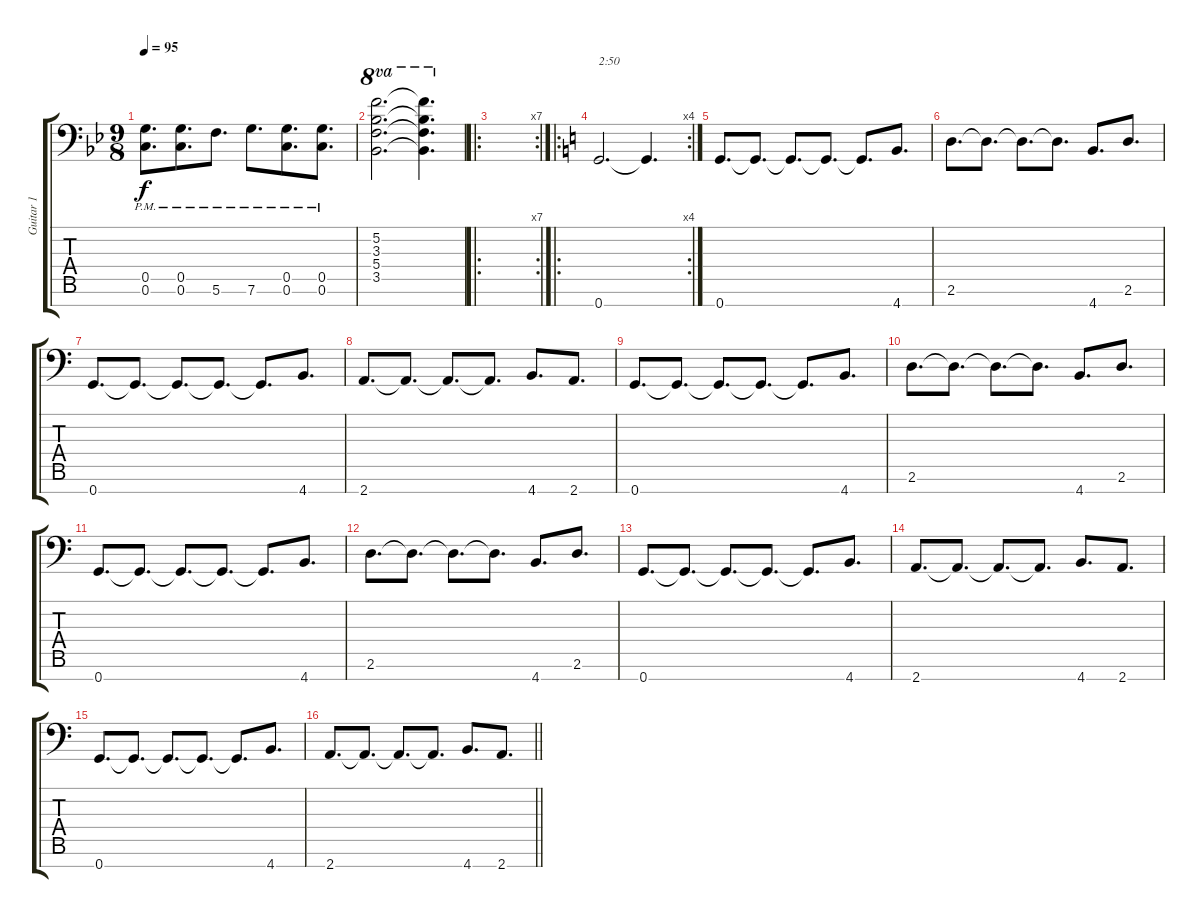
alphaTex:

\track ("Guitar 1" "Guitar 1") {instrument distortionguitar}
\staff {score tabs}
\tuning (E4 C4 G3 C3 G2 C2 G1) {hide}
\ts (9 8)
\tempo 95
\clef f4
\ks gminor
(0.5{pm} 0.6{pm}).8{d dy f} (0.5{pm} 0.6{pm}).8{d beam merge} 5.6{pm}.8{d beam split} 7.6{pm}.8{d beam merge} (0.5{pm} 0.6{pm}).8{d} (0.5{pm} 0.6{pm}).8{d} |
(5.2 3.3 5.4 3.5).2{d ot 8va} (5.2{t} 3.3{t} 5.4{t} 3.5{t}).4{d ot 8va} |
\ro
\rc 7
|
\ro
\rc 4
\ks c
0.7.2{d txt "2:50"} 0.7{t}.4{d} |
0.7.8{d} 0.7{t}.8{d} 0.7{t}.8{d} 0.7{t}.8{d} 0.7{t}.8{d} 4.7.8{d} |
2.6.8{d} 2.6{t}.8{d} 2.6{t}.8{d} 2.6{t}.8{d} 4.7.8{d} 2.6.8{d} |
0.7.8{d} 0.7{t}.8{d} 0.7{t}.8{d} 0.7{t}.8{d} 0.7{t}.8{d} 4.7.8{d} |
2.7.8{d} 2.7{t}.8{d} 2.7{t}.8{d} 2.7{t}.8{d} 4.7.8{d} 2.7.8{d} |
0.7.8{d} 0.7{t}.8{d} 0.7{t}.8{d} 0.7{t}.8{d} 0.7{t}.8{d} 4.7.8{d} |
2.6.8{d} 2.6{t}.8{d} 2.6{t}.8{d} 2.6{t}.8{d} 4.7.8{d} 2.6.8{d} |
0.7.8{d} 0.7{t}.8{d} 0.7{t}.8{d} 0.7{t}.8{d} 0.7{t}.8{d} 4.7.8{d} |
2.6.8{d} 2.6{t}.8{d} 2.6{t}.8{d} 2.6{t}.8{d} 4.7.8{d} 2.6.8{d} |
0.7.8{d} 0.7{t}.8{d} 0.7{t}.8{d} 0.7{t}.8{d} 0.7{t}.8{d} 4.7.8{d} |
2.7.8{d} 2.7{t}.8{d} 2.7{t}.8{d} 2.7{t}.8{d} 4.7.8{d} 2.7.8{d} |
0.7.8{d} 0.7{t}.8{d} 0.7{t}.8{d} 0.7{t}.8{d} 0.7{t}.8{d} 4.7.8{d} |
\barLineRight lightlight
2.7.8{d} 2.7{t}.8{d} 2.7{t}.8{d} 2.7{t}.8{d} 4.7.8{d} 2.7.8{d}
